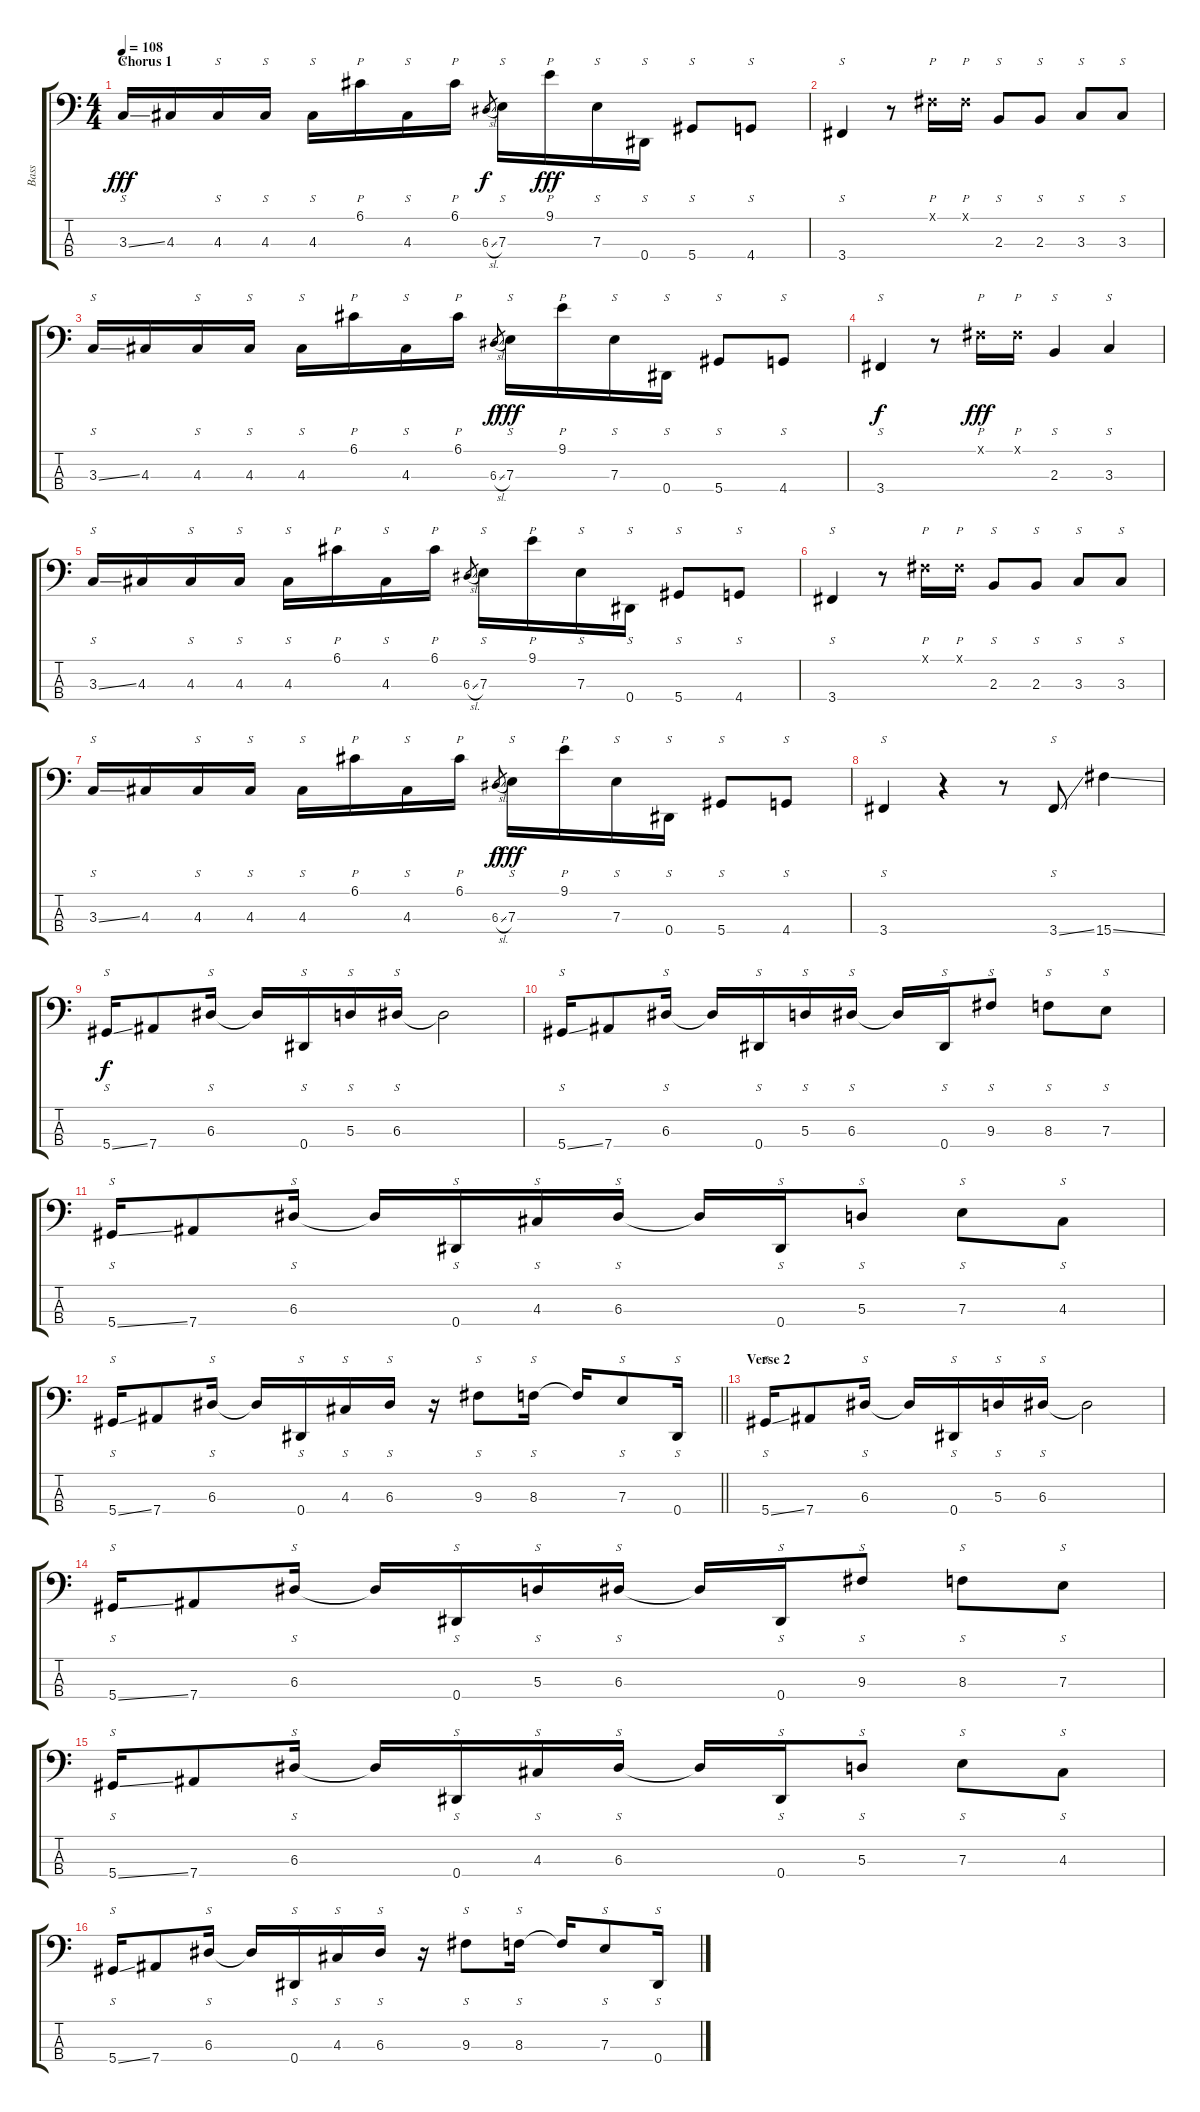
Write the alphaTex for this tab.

\track ("Bass" "Bass") {instrument slapbass1}
\staff {score tabs}
\tuning (G2 D2 A1 Eb1) {hide}
\ts (4 4)
\section ("" "Chorus 1")
\tempo 108
\clef f4
\ks c
3.3{ss}.16{s dy fff} 4.3.16 4.3.16{s} 4.3.16{s} 4.3.16{s} 6.1.16{p} 4.3.16{s} 6.1.16{p} 6.3{sl}.8{gr dy f} 7.3.16{s} 9.1.16{p dy fff} 7.3.16{s} 0.4.16{s} 5.4.8{s} 4.4.8{s} |
3.4.4{s} r.8 -1.1{x}.16{p} -1.1{x}.16{p} 2.3.8{s} 2.3.8{s} 3.3.8{s} 3.3.8{s} |
3.3{ss}.16{s} 4.3.16 4.3.16{s} 4.3.16{s} 4.3.16{s} 6.1.16{p} 4.3.16{s} 6.1.16{p} 6.3{sl}.8{gr dy f} 7.3.16{s dy fff} 9.1.16{p} 7.3.16{s} 0.4.16{s} 5.4.8{s} 4.4.8{s} |
3.4.4{s dy f} r.8 -1.1{x}.16{p dy fff} -1.1{x}.16{p} 2.3.4{s} 3.3.4{s} |
3.3{ss}.16{s} 4.3.16 4.3.16{s} 4.3.16{s} 4.3.16{s} 6.1.16{p} 4.3.16{s} 6.1.16{p} 6.3{sl}.8{gr} 7.3.16{s} 9.1.16{p} 7.3.16{s} 0.4.16{s} 5.4.8{s} 4.4.8{s} |
3.4.4{s} r.8 -1.1{x}.16{p} -1.1{x}.16{p} 2.3.8{s} 2.3.8{s} 3.3.8{s} 3.3.8{s} |
3.3{ss}.16{s} 4.3.16 4.3.16{s} 4.3.16{s} 4.3.16{s} 6.1.16{p} 4.3.16{s} 6.1.16{p} 6.3{sl}.8{gr dy f} 7.3.16{s dy fff} 9.1.16{p} 7.3.16{s} 0.4.16{s} 5.4.8{s} 4.4.8{s} |
3.4.4{s} r.4 r.8 3.4{ss}.8{s} 15.4{ss}.4 |
5.4{ss}.16{s dy f} 7.4.8 6.3.16{s} 6.3{t}.16 0.4.16{s} 5.3.16{s} 6.3.16{s} 6.3{t}.2 |
5.4{ss}.16{s} 7.4.8 6.3.16{s} 6.3{t}.16 0.4.16{s} 5.3.16{s} 6.3.16{s} 6.3{t}.16 0.4.16{s} 9.3.8{s} 8.3.8{s} 7.3.8{s} |
5.4{ss}.16{s} 7.4.8 6.3.16{s} 6.3{t}.16 0.4.16{s} 4.3.16{s} 6.3.16{s} 6.3{t}.16 0.4.16{s} 5.3.8{s} 7.3.8{s} 4.3.8{s} |
\barLineRight lightlight
5.4{ss}.16{s} 7.4.8 6.3.16{s} 6.3{t}.16 0.4.16{s} 4.3.16{s} 6.3.16{s} r.16 9.3.8{s} 8.3.16{s} 8.3{t}.16 7.3.8{s} 0.4.16{s} |
\section ("" "Verse 2")
5.4{ss}.16{s} 7.4.8 6.3.16{s} 6.3{t}.16 0.4.16{s} 5.3.16{s} 6.3.16{s} 6.3{t}.2 |
5.4{ss}.16{s} 7.4.8 6.3.16{s} 6.3{t}.16 0.4.16{s} 5.3.16{s} 6.3.16{s} 6.3{t}.16 0.4.16{s} 9.3.8{s} 8.3.8{s} 7.3.8{s} |
5.4{ss}.16{s} 7.4.8 6.3.16{s} 6.3{t}.16 0.4.16{s} 4.3.16{s} 6.3.16{s} 6.3{t}.16 0.4.16{s} 5.3.8{s} 7.3.8{s} 4.3.8{s} |
5.4{ss}.16{s} 7.4.8 6.3.16{s} 6.3{t}.16 0.4.16{s} 4.3.16{s} 6.3.16{s} r.16 9.3.8{s} 8.3.16{s} 8.3{t}.16 7.3.8{s} 0.4.16{s}
